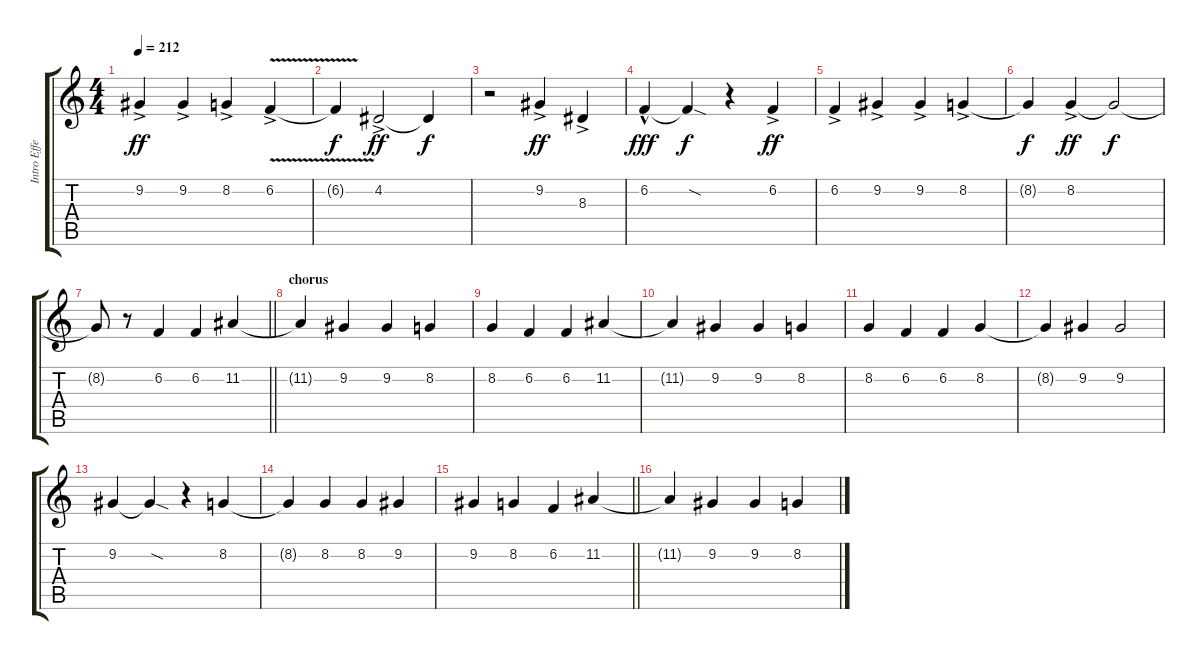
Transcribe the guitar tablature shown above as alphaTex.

\track ("Intro Effect/Vocals" "Intro Effe") {instrument lead2sawtooth}
\staff {score tabs}
\tuning (E4 B3 G3 D3 A2 E2) {hide}
\ts (4 4)
\tempo 212
\clef g2
\ks c
9.2{ac}.4{dy ff} 9.2{ac}.4 8.2{ac}.4 6.2{v ac}.4 |
6.2{t}.4{dy f} 4.2{ac}.2{dy ff} 4.2{t}.4{dy f} |
r.2 9.2{ac}.4{dy ff} 8.3{ac}.4 |
6.2{hac}.4{dy fff} 6.2{sod t}.4{dy f} r.4 6.2{ac}.4{dy ff} |
6.2{ac}.4 9.2{ac}.4 9.2{ac}.4 8.2{ac}.4 |
8.2{t}.4{dy f} 8.2{ac}.4{dy ff} 8.2{t}.2{dy f} |
\barLineRight lightlight
8.2{t}.8 r.8 6.2.4{volume 16} 6.2.4 11.2.4 |
\section ("" "chorus")
11.2{t}.4 9.2.4 9.2.4 8.2.4 |
8.2.4 6.2.4 6.2.4 11.2.4 |
11.2{t}.4 9.2.4 9.2.4 8.2.4 |
8.2.4 6.2.4 6.2.4 8.2.4 |
8.2{t}.4 9.2.4 9.2.2 |
9.2.4 9.2{sod t}.4 r.4 8.2.4 |
8.2{t}.4 8.2.4 8.2.4 9.2.4 |
\barLineRight lightlight
9.2.4 8.2.4 6.2.4 11.2.4 |
11.2{t}.4 9.2.4 9.2.4 8.2.4
